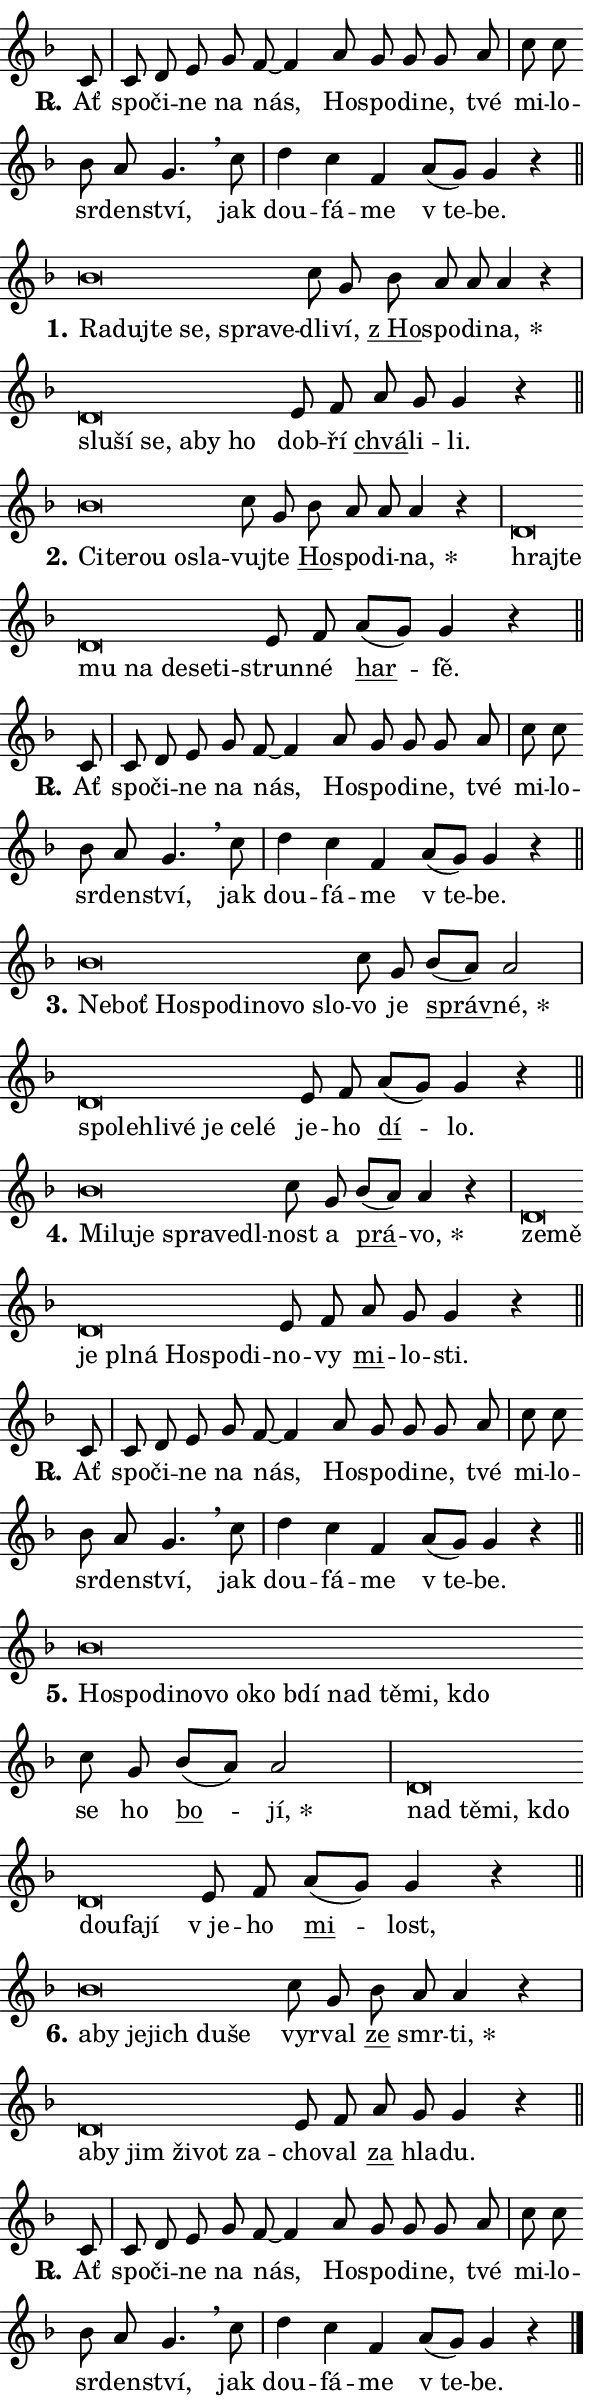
\version "2.24.0"
\header { tagline = "" }
\paper {
  indent = 0\cm
  top-margin = 0\cm
  right-margin = 0.13\cm % to fit lyric hyphens
  bottom-margin = 0\cm
  left-margin = 0\cm
  paper-width = 10\cm
  page-breaking = #ly:one-page-breaking
  system-system-spacing.basic-distance = #11
  score-system-spacing.basic-distance = #11
  ragged-last = ##f
}


%% Author: Thomas Morley
%% https://lists.gnu.org/archive/html/lilypond-user/2020-05/msg00002.html
#(define (line-position grob)
"Returns position of @var[grob} in current system:
   @code{'start}, if at first time-step
   @code{'end}, if at last time-step
   @code{'middle} otherwise
"
  (let* ((col (ly:item-get-column grob))
         (ln (ly:grob-object col 'left-neighbor))
         (rn (ly:grob-object col 'right-neighbor))
         (col-to-check-left (if (ly:grob? ln) ln col))
         (col-to-check-right (if (ly:grob? rn) rn col))
         (break-dir-left
           (and
             (ly:grob-property col-to-check-left 'non-musical #f)
             (ly:item-break-dir col-to-check-left)))
         (break-dir-right
           (and
             (ly:grob-property col-to-check-right 'non-musical #f)
             (ly:item-break-dir col-to-check-right))))
        (cond ((eqv? 1 break-dir-left) 'start)
              ((eqv? -1 break-dir-right) 'end)
              (else 'middle))))

#(define (tranparent-at-line-position vctor)
  (lambda (grob)
  "Relying on @code{line-position} select the relevant enry from @var{vctor}.
Used to determine transparency,"
    (case (line-position grob)
      ((end) (not (vector-ref vctor 0)))
      ((middle) (not (vector-ref vctor 1)))
      ((start) (not (vector-ref vctor 2))))))

noteHeadBreakVisibility =
#(define-music-function (break-visibility)(vector?)
"Makes @code{NoteHead}s transparent relying on @var{break-visibility}"
#{
  \override NoteHead.transparent =
    #(tranparent-at-line-position break-visibility)
#})

#(define delete-ledgers-for-transparent-note-heads
  (lambda (grob)
    "Reads whether a @code{NoteHead} is transparent.
If so this @code{NoteHead} is removed from @code{'note-heads} from
@var{grob}, which is supposed to be @code{LedgerLineSpanner}.
As a result ledgers are not printed for this @code{NoteHead}"
    (let* ((nhds-array (ly:grob-object grob 'note-heads))
           (nhds-list
             (if (ly:grob-array? nhds-array)
                 (ly:grob-array->list nhds-array)
                 '()))
           ;; Relies on the transparent-property being done before
           ;; Staff.LedgerLineSpanner.after-line-breaking is executed.
           ;; This is fragile ...
           (to-keep
             (remove
               (lambda (nhd)
                 (ly:grob-property nhd 'transparent #f))
               nhds-list)))
      ;; TODO find a better method to iterate over grob-arrays, similiar
      ;; to filter/remove etc for lists
      ;; For now rebuilt from scratch
      (set! (ly:grob-object grob 'note-heads)  '())
      (for-each
        (lambda (nhd)
          (ly:pointer-group-interface::add-grob grob 'note-heads nhd))
        to-keep))))

squashNotes = {
  \override NoteHead.X-extent = #'(-0.2 . 0.2)
  \override NoteHead.Y-extent = #'(-0.75 . 0)
  \override NoteHead.stencil =
    #(lambda (grob)
       (let ((pos (ly:grob-property grob 'staff-position)))
         (begin
           (if (< pos -7) (display "ERROR: Lower brevis then expected\n") (display ""))
           (if (<= pos -6) ly:text-interface::print ly:note-head::print))))
}
unSquashNotes = {
  \revert NoteHead.X-extent
  \revert NoteHead.Y-extent
  \revert NoteHead.stencil
}

hideNotes = \noteHeadBreakVisibility #begin-of-line-visible
unHideNotes = \noteHeadBreakVisibility #all-visible

% work-around for resetting accidentals
% https://lilypond.org/doc/v2.23/Documentation/notation/displaying-rhythms#unmetered-music
cadenzaMeasure = {
  \cadenzaOff
  \partial 1024 s1024
  \cadenzaOn
}

#(define-markup-command (accent layout props text) (markup?)
  "Underline accented syllable"
  (interpret-markup layout props
    #{\markup \override #'(offset . 4.3) \underline { #text }#}))

responsum = \markup \concat {
  "R" \hspace #-1.05 \path #0.1 #'((moveto 0 0.07) (lineto 0.9 0.8)) \hspace #0.05 "."
}

spaceSize = #0.6828661417322834 % exact space size for TeX Gyre Schola

\layout {
  \context {
    \Staff
    \remove "Time_signature_engraver"
    \override LedgerLineSpanner.after-line-breaking = #delete-ledgers-for-transparent-note-heads
  }
  \context {
    \Lyrics {
      \override LyricSpace.minimum-distance = \spaceSize
      \override LyricText.font-name = #"TeX Gyre Schola"
      \override LyricText.font-size = 1
      \override StanzaNumber.font-name = #"TeX Gyre Schola Bold"
      \override StanzaNumber.font-size = 1
    }
  }
  \context {
    \Score 
    \override NoteHead.text =
      #(lambda (grob) 
        (let ((pos (ly:grob-property grob 'staff-position)))
          #{\markup {
            \combine
              \halign #-0.55 \raise #(if (= pos -6) 0 0.5) \override #'(thickness . 2) \draw-line #'(3.2 . 0)
              \musicglyph "noteheads.sM1"
          }#}))
  }
}

% magnetic-lyrics.ily
%
%   written by
%     Jean Abou Samra <jean@abou-samra.fr>
%     Werner Lemberg <wl@gnu.org>
%
%   adapted by
%     Jiri Hon <jiri.hon@gmail.com>
%
% Version 2022-Apr-15

% https://www.mail-archive.com/lilypond-user@gnu.org/msg149350.html

#(define (Left_hyphen_pointer_engraver context)
   "Collect syllable-hyphen-syllable occurrences in lyrics and store
them in properties.  This engraver only looks to the left.  For
example, if the lyrics input is @code{foo -- bar}, it does the
following.

@itemize @bullet
@item
Set the @code{text} property of the @code{LyricHyphen} grob between
@q{foo} and @q{bar} to @code{foo}.

@item
Set the @code{left-hyphen} property of the @code{LyricText} grob with
text @q{foo} to the @code{LyricHyphen} grob between @q{foo} and
@q{bar}.
@end itemize

Use this auxiliary engraver in combination with the
@code{lyric-@/text::@/apply-@/magnetic-@/offset!} hook."
   (let ((hyphen #f)
         (text #f))
     (make-engraver
      (acknowledgers
       ((lyric-syllable-interface engraver grob source-engraver)
        (set! text grob)))
      (end-acknowledgers
       ((lyric-hyphen-interface engraver grob source-engraver)
        ;(when (not (grob::has-interface grob 'lyric-space-interface))
          (set! hyphen grob)));)
      ((stop-translation-timestep engraver)
       (when (and text hyphen)
         (ly:grob-set-object! text 'left-hyphen hyphen))
       (set! text #f)
       (set! hyphen #f)))))

#(define (lyric-text::apply-magnetic-offset! grob)
   "If the space between two syllables is less than the value in
property @code{LyricText@/.details@/.squash-threshold}, move the right
syllable to the left so that it gets concatenated with the left
syllable.

Use this function as a hook for
@code{LyricText@/.after-@/line-@/breaking} if the
@code{Left_@/hyphen_@/pointer_@/engraver} is active."
   (let ((hyphen (ly:grob-object grob 'left-hyphen #f)))
     (when hyphen
       (let ((left-text (ly:spanner-bound hyphen LEFT)))
         (when (grob::has-interface left-text 'lyric-syllable-interface)
           (let* ((common (ly:grob-common-refpoint grob left-text X))
                  (this-x-ext (ly:grob-extent grob common X))
                  (left-x-ext
                   (begin
                     ;; Trigger magnetism for left-text.
                     (ly:grob-property left-text 'after-line-breaking)
                     (ly:grob-extent left-text common X)))
                  ;; `delta` is the gap width between two syllables.
                  (delta (- (interval-start this-x-ext)
                            (interval-end left-x-ext)))
                  (details (ly:grob-property grob 'details))
                  (threshold (assoc-get 'squash-threshold details 0.2)))
             (when (< delta threshold)
               (let* (;; We have to manipulate the input text so that
                      ;; ligatures crossing syllable boundaries are not
                      ;; disabled.  For languages based on the Latin
                      ;; script this is essentially a beautification.
                      ;; However, for non-Western scripts it can be a
                      ;; necessity.
                      (lt (ly:grob-property left-text 'text))
                      (rt (ly:grob-property grob 'text))
                      (is-space (grob::has-interface hyphen 'lyric-space-interface))
                      (space (if is-space " " ""))
                      (extra-delta (if is-space spaceSize 0))
                      ;; Append new syllable.
                      (ltrt-space (if (and (string? lt) (string? rt))
                                (string-append lt space rt)
                                (make-concat-markup (list lt space rt))))
                      ;; Right-align `ltrt` to the right side.
                      (ltrt-space-markup (grob-interpret-markup
                               grob
                               (make-translate-markup
                                (cons (interval-length this-x-ext) 0)
                                (make-right-align-markup ltrt-space)))))
                 (begin
                   ;; Don't print `left-text`.
                   (ly:grob-set-property! left-text 'stencil #f)
                   ;; Set text and stencil (which holds all collected
                   ;; syllables so far) and shift it to the left.
                   (ly:grob-set-property! grob 'text ltrt-space)
                   (ly:grob-set-property! grob 'stencil ltrt-space-markup)
                   (ly:grob-translate-axis! grob (- (- delta extra-delta)) X))))))))))


#(define (lyric-hyphen::displace-bounds-first grob)
   ;; Make very sure this callback isn't triggered too early.
   (let ((left (ly:spanner-bound grob LEFT))
         (right (ly:spanner-bound grob RIGHT)))
     (ly:grob-property left 'after-line-breaking)
     (ly:grob-property right 'after-line-breaking)
     (ly:lyric-hyphen::print grob)))

squashThreshold = #0.4

\layout {
  \context {
    \Lyrics
    \consists #Left_hyphen_pointer_engraver
    \override LyricText.after-line-breaking =
      #lyric-text::apply-magnetic-offset!
    \override LyricHyphen.stencil = #lyric-hyphen::displace-bounds-first
    \override LyricText.details.squash-threshold = \squashThreshold
    \override LyricHyphen.minimum-distance = 0
    \override LyricHyphen.minimum-length = \squashThreshold
  }
}

squashText = \override LyricText.details.squash-threshold = 9999
unSquashText = \override LyricText.details.squash-threshold = \squashThreshold

leftText = \override LyricText.self-alignment-X = #LEFT
unLeftText = \revert LyricText.self-alignment-X

starOffset = #(lambda (grob) 
                (let ((x_offset (ly:self-alignment-interface::aligned-on-x-parent grob)))
                  (if (= x_offset 0) 0 (+ x_offset 1.2))))

star = #(define-music-function (syllable)(string?)
"Append star separator at the end of a syllable"
#{
  \once \override LyricText.X-offset = #starOffset
  \lyricmode { \markup {
    #syllable
    \override #'((font-name . "TeX Gyre Schola Bold")) \hspace #0.2 \lower #0.65 \larger "*"
  } }
#})

starAccent = #(define-music-function (syllable)(string?)
"Append star separator at the end of a syllable and make accent"
#{
  \once \override LyricText.X-offset = #starOffset
  \lyricmode { \markup {
    \accent #syllable
    \override #'((font-name . "TeX Gyre Schola Bold")) \hspace #0.2 \lower #0.65 \larger "*"
  } }
#})

breath = #(define-music-function (syllable)(string?)
"Append breathing indicator at the end of a syllable"
#{
  \lyricmode { \markup { #syllable "+" } }
#})

optionalBreath = #(define-music-function (syllable)(string?)
"Append optional breathing indicator at the end of a syllable"
#{
  \lyricmode { \markup { #syllable "(+)" } }
#})


\score {
    <<
        \new Voice = "melody" { \cadenzaOn \key f \major \relative { c'8 \cadenzaMeasure \bar "|" c d e \bar "" g f~ f4 \bar "" a8 g \bar "" g g a \cadenzaMeasure \bar "|" c c \bar "" bes a g4. \breathe c8 \cadenzaMeasure \bar "|" d4 c \bar "" f, a8[( g)] g4 r \cadenzaMeasure \bar "||" \break } }
        \new Lyrics \lyricsto "melody" { \lyricmode { \set stanza = \responsum
Ať spo -- či -- ne na nás, Ho -- spo -- di -- ne, tvé mi -- lo -- sr -- den -- ství, jak dou -- fá -- me "v te" -- be. } }
    >>
    \layout {}
}

\score {
    <<
        \new Voice = "melody" { \cadenzaOn \key f \major \relative { \squashNotes bes'\breve*1/16 \hideNotes \breve*1/16 \bar "" \breve*1/16 \bar "" \breve*1/16 \bar "" \breve*1/16 \breve*1/16 \bar "" \unHideNotes \unSquashNotes c8 g \bar "" bes a a a4 r \cadenzaMeasure \bar "|" \squashNotes d,\breve*1/16 \hideNotes \breve*1/16 \bar "" \breve*1/16 \bar "" \breve*1/16 \bar "" \breve*1/16 \breve*1/16 \bar "" \unHideNotes \unSquashNotes e8 f \bar "" a g g4 r \cadenzaMeasure \bar "||" \break } }
        \new Lyrics \lyricsto "melody" { \lyricmode { \set stanza = "1."
\leftText Ra -- \squashText duj -- te se, spra -- ve -- \unLeftText \unSquashText dli -- ví, \markup \accent "z Ho" -- spo -- di -- \star na, \leftText slu -- \squashText ší se, a -- by ho \unLeftText \unSquashText dob -- ří \markup \accent chvá -- li -- li. } }
    >>
    \layout {}
}

\score {
    <<
        \new Voice = "melody" { \cadenzaOn \key f \major \relative { \squashNotes bes'\breve*1/16 \hideNotes \breve*1/16 \bar "" \breve*1/16 \bar "" \breve*1/16 \breve*1/16 \bar "" \unHideNotes \unSquashNotes c8 g \bar "" bes a a a4 r \cadenzaMeasure \bar "|" \squashNotes d,\breve*1/16 \hideNotes \breve*1/16 \bar "" \breve*1/16 \bar "" \breve*1/16 \bar "" \breve*1/16 \bar "" \breve*1/16 \breve*1/16 \bar "" \unHideNotes \unSquashNotes e8 f \bar "" a[( g)] g4 r \cadenzaMeasure \bar "||" \break } }
        \new Lyrics \lyricsto "melody" { \lyricmode { \set stanza = "2."
\leftText Ci -- \squashText te -- rou o -- sla -- \unLeftText \unSquashText vuj -- te \markup \accent Ho -- spo -- di -- \star na, \leftText hraj -- \squashText te mu na de -- se -- ti -- \unLeftText \unSquashText strun -- né \markup \accent har -- fě. } }
    >>
    \layout {}
}

\score {
    <<
        \new Voice = "melody" { \cadenzaOn \key f \major \relative { c'8 \cadenzaMeasure \bar "|" c d e \bar "" g f~ f4 \bar "" a8 g \bar "" g g a \cadenzaMeasure \bar "|" c c \bar "" bes a g4. \breathe c8 \cadenzaMeasure \bar "|" d4 c \bar "" f, a8[( g)] g4 r \cadenzaMeasure \bar "||" \break } }
        \new Lyrics \lyricsto "melody" { \lyricmode { \set stanza = \responsum
Ať spo -- či -- ne na nás, Ho -- spo -- di -- ne, tvé mi -- lo -- sr -- den -- ství, jak dou -- fá -- me "v te" -- be. } }
    >>
    \layout {}
}

\score {
    <<
        \new Voice = "melody" { \cadenzaOn \key f \major \relative { \squashNotes bes'\breve*1/16 \hideNotes \breve*1/16 \bar "" \breve*1/16 \bar "" \breve*1/16 \bar "" \breve*1/16 \bar "" \breve*1/16 \bar "" \breve*1/16 \breve*1/16 \bar "" \unHideNotes \unSquashNotes c8 g \bar "" bes[( a)] a2 \cadenzaMeasure \bar "|" \squashNotes d,\breve*1/16 \hideNotes \breve*1/16 \bar "" \breve*1/16 \bar "" \breve*1/16 \bar "" \breve*1/16 \bar "" \breve*1/16 \breve*1/16 \bar "" \unHideNotes \unSquashNotes e8 f \bar "" a[( g)] g4 r \cadenzaMeasure \bar "||" \break } }
        \new Lyrics \lyricsto "melody" { \lyricmode { \set stanza = "3."
\leftText Ne -- \squashText boť Ho -- spo -- di -- no -- vo slo -- \unLeftText \unSquashText vo je \markup \accent správ -- \star né, \leftText spo -- \squashText leh -- li -- vé je ce -- lé \unLeftText \unSquashText je -- ho \markup \accent dí -- lo. } }
    >>
    \layout {}
}

\score {
    <<
        \new Voice = "melody" { \cadenzaOn \key f \major \relative { \squashNotes bes'\breve*1/16 \hideNotes \breve*1/16 \bar "" \breve*1/16 \bar "" \breve*1/16 \bar "" \breve*1/16 \breve*1/16 \bar "" \unHideNotes \unSquashNotes c8 g \bar "" bes[( a)] a4 r \cadenzaMeasure \bar "|" \squashNotes d,\breve*1/16 \hideNotes \breve*1/16 \bar "" \breve*1/16 \bar "" \breve*1/16 \bar "" \breve*1/16 \bar "" \breve*1/16 \bar "" \breve*1/16 \breve*1/16 \bar "" \unHideNotes \unSquashNotes e8 f \bar "" a g g4 r \cadenzaMeasure \bar "||" \break } }
        \new Lyrics \lyricsto "melody" { \lyricmode { \set stanza = "4."
\leftText Mi -- \squashText lu -- je spra -- ve -- dl -- \unLeftText \unSquashText nost a \markup \accent prá -- \star vo, \leftText ze -- \squashText mě je pl -- ná Ho -- spo -- di -- \unLeftText \unSquashText no -- vy \markup \accent mi -- lo -- sti. } }
    >>
    \layout {}
}

\score {
    <<
        \new Voice = "melody" { \cadenzaOn \key f \major \relative { c'8 \cadenzaMeasure \bar "|" c d e \bar "" g f~ f4 \bar "" a8 g \bar "" g g a \cadenzaMeasure \bar "|" c c \bar "" bes a g4. \breathe c8 \cadenzaMeasure \bar "|" d4 c \bar "" f, a8[( g)] g4 r \cadenzaMeasure \bar "||" \break } }
        \new Lyrics \lyricsto "melody" { \lyricmode { \set stanza = \responsum
Ať spo -- či -- ne na nás, Ho -- spo -- di -- ne, tvé mi -- lo -- sr -- den -- ství, jak dou -- fá -- me "v te" -- be. } }
    >>
    \layout {}
}

\score {
    <<
        \new Voice = "melody" { \cadenzaOn \key f \major \relative { \squashNotes bes'\breve*1/16 \hideNotes \breve*1/16 \bar "" \breve*1/16 \bar "" \breve*1/16 \bar "" \breve*1/16 \bar "" \breve*1/16 \bar "" \breve*1/16 \bar "" \breve*1/16 \bar "" \breve*1/16 \bar "" \breve*1/16 \bar "" \breve*1/16 \breve*1/16 \bar "" \unHideNotes \unSquashNotes c8 g \bar "" bes[( a)] a2 \cadenzaMeasure \bar "|" \squashNotes d,\breve*1/16 \hideNotes \breve*1/16 \bar "" \breve*1/16 \bar "" \breve*1/16 \bar "" \breve*1/16 \bar "" \breve*1/16 \breve*1/16 \bar "" \unHideNotes \unSquashNotes e8 f \bar "" a[( g)] g4 r \cadenzaMeasure \bar "||" \break } }
        \new Lyrics \lyricsto "melody" { \lyricmode { \set stanza = "5."
\leftText Ho -- \squashText spo -- di -- no -- vo o -- ko bdí nad tě -- mi, kdo \unLeftText \unSquashText se ho \markup \accent bo -- \star jí, \leftText nad \squashText tě -- mi, kdo dou -- fa -- jí \unLeftText \unSquashText "v je" -- ho \markup \accent mi -- lost, } }
    >>
    \layout {}
}

\score {
    <<
        \new Voice = "melody" { \cadenzaOn \key f \major \relative { \squashNotes bes'\breve*1/16 \hideNotes \breve*1/16 \bar "" \breve*1/16 \bar "" \breve*1/16 \bar "" \breve*1/16 \breve*1/16 \bar "" \unHideNotes \unSquashNotes c8 g \bar "" bes a a4 r \cadenzaMeasure \bar "|" \squashNotes d,\breve*1/16 \hideNotes \breve*1/16 \bar "" \breve*1/16 \bar "" \breve*1/16 \bar "" \breve*1/16 \breve*1/16 \bar "" \unHideNotes \unSquashNotes e8 f \bar "" a g g4 r \cadenzaMeasure \bar "||" \break } }
        \new Lyrics \lyricsto "melody" { \lyricmode { \set stanza = "6."
\leftText a -- \squashText by je -- jich du -- še \unLeftText \unSquashText vy -- rval \markup \accent ze smr -- \star ti, \leftText a -- \squashText by jim ži -- vot za -- \unLeftText \unSquashText cho -- val \markup \accent za hla -- du. } }
    >>
    \layout {}
}

\score {
    <<
        \new Voice = "melody" { \cadenzaOn \key f \major \relative { c'8 \cadenzaMeasure \bar "|" c d e \bar "" g f~ f4 \bar "" a8 g \bar "" g g a \cadenzaMeasure \bar "|" c c \bar "" bes a g4. \breathe c8 \cadenzaMeasure \bar "|" d4 c \bar "" f, a8[( g)] g4 r \cadenzaMeasure \bar "||" \break } \bar "|." }
        \new Lyrics \lyricsto "melody" { \lyricmode { \set stanza = \responsum
Ať spo -- či -- ne na nás, Ho -- spo -- di -- ne, tvé mi -- lo -- sr -- den -- ství, jak dou -- fá -- me "v te" -- be. } }
    >>
    \layout {}
}
